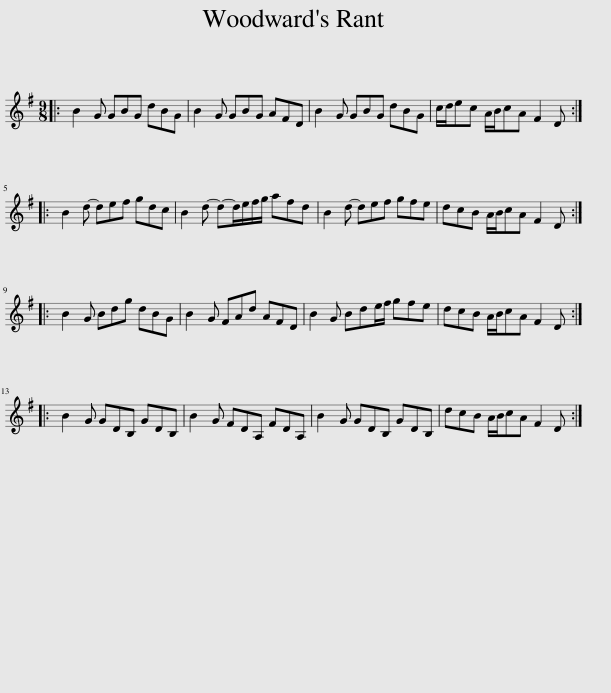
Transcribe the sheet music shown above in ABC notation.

X:1
L:1/8
M:9/8
I:linebreak $
K:G
V:1 treble
V:1
|: B2 G GBG dBG | B2 G GBG AFD | B2 G GBG dBG | c/d/ec A/B/cA F2 D ::$ B2 d- def gdc | %5
 B2 d- d-d/e/f/g/ afd | B2 d- def gfe | dcB A/B/cA F2 D ::$ B2 G Bdg dBG | B2 G FAd AFD | %10
 B2 G Bde/f/ gfe | dcB A/B/cA F2 D ::$ B2 G GDB, GDB, | B2 G FDA, FDA, | B2 G GDB, GDB, | %15
 dcB A/B/cA F2 D :| %16
